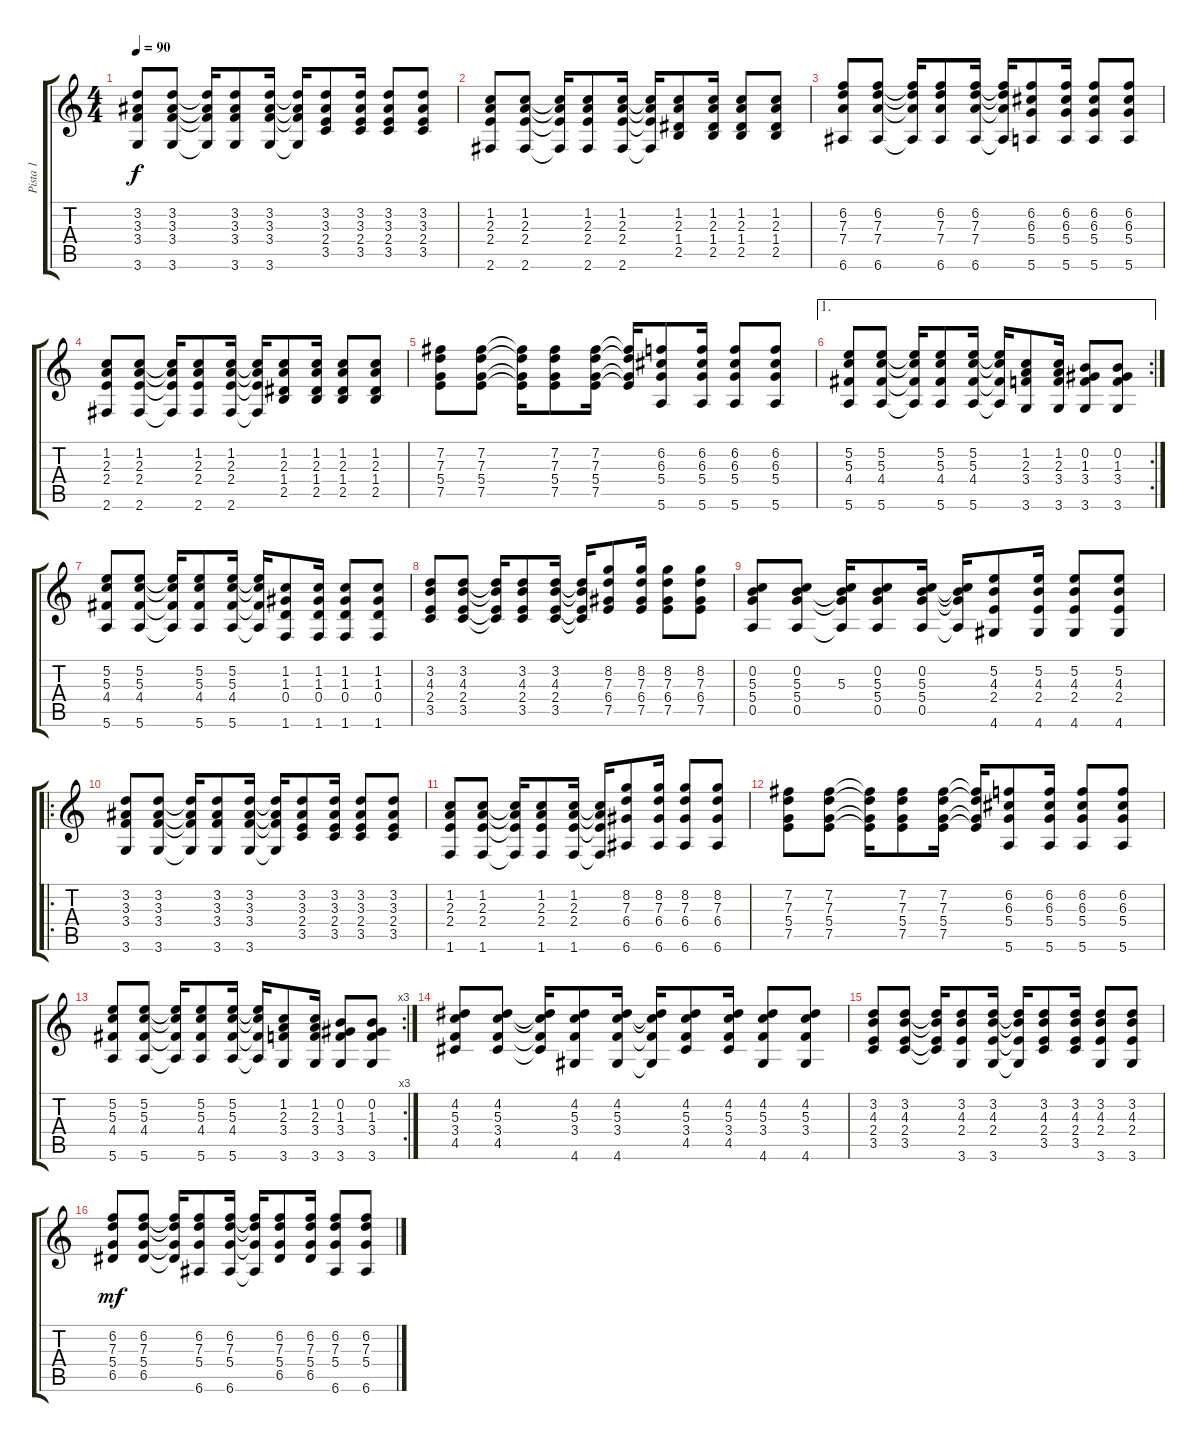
\track ("Pista 1" "Pista 1") {instrument acousticguitarsteel}
\staff {score tabs}
\tuning (E4 B3 G3 D3 A2 E2) {hide}
\ts (4 4)
\tempo 90
\clef g2
\ks c
(3.2 3.3 3.4 3.6).8{dy f} (3.2 3.3 3.4 3.6).8 (3.2{t} 3.3{t} 3.4{t} 3.6{t}).16 (3.2 3.3 3.4 3.6).8 (3.2 3.3 3.4 3.6).16 (3.2{t} 3.3{t} 3.4{t} 3.6{t}).16 (3.2 3.3 2.4 3.5).8 (3.2 3.3 2.4 3.5).16 (3.2 3.3 2.4 3.5).8 (3.2 3.3 2.4 3.5).8 |
(1.2 2.3 2.4 2.6).8 (1.2 2.3 2.4 2.6).8 (1.2{t} 2.3{t} 2.4{t} 2.6{t}).16 (1.2 2.3 2.4 2.6).8 (1.2 2.3 2.4 2.6).16 (1.2{t} 2.3{t} 2.4{t} 2.6{t}).16 (1.2 2.3 1.4 2.5).8 (1.2 2.3 1.4 2.5).16 (1.2 2.3 1.4 2.5).8 (1.2 2.3 1.4 2.5).8 |
(6.2 7.3 7.4 6.6).8 (6.2 7.3 7.4 6.6).8 (6.2{t} 7.3{t} 7.4{t} 6.6{t}).16 (6.2 7.3 7.4 6.6).8 (6.2 7.3 7.4 6.6).16 (6.2{t} 7.3{t} 7.4{t} 6.6{t}).16 (6.2 6.3 5.4 5.6).8 (6.2 6.3 5.4 5.6).16 (6.2 6.3 5.4 5.6).8 (6.2 6.3 5.4 5.6).8 |
(1.2 2.3 2.4 2.6).8 (1.2 2.3 2.4 2.6).8 (1.2{t} 2.3{t} 2.4{t} 2.6{t}).16 (1.2 2.3 2.4 2.6).8 (1.2 2.3 2.4 2.6).16 (1.2{t} 2.3{t} 2.4{t} 2.6{t}).16 (1.2 2.3 1.4 2.5).8 (1.2 2.3 1.4 2.5).16 (1.2 2.3 1.4 2.5).8 (1.2 2.3 1.4 2.5).8 |
(7.2 7.3 5.4 7.5).8 (7.2 7.3 5.4 7.5).8 (7.2{t} 7.3{t} 5.4{t} 7.5{t}).16 (7.2 7.3 5.4 7.5).8 (7.2 7.3 5.4 7.5).16 (7.2{t} 7.3{t} 5.4{t} 7.5{t}).16 (6.2 6.3 5.4 5.6).8 (6.2 6.3 5.4 5.6).16 (6.2 6.3 5.4 5.6).8 (6.2 6.3 5.4 5.6).8 |
\ae 1
\rc 2
(5.2 5.3 4.4 5.6).8 (5.2 5.3 4.4 5.6).8 (5.2{t} 5.3{t} 4.4{t} 5.6{t}).16 (5.2 5.3 4.4 5.6).8 (5.2 5.3 4.4 5.6).16 (5.2{t} 5.3{t} 4.4{t} 5.6{t}).16 (1.2 2.3 3.4 3.6).8 (1.2 2.3 3.4 3.6).16 (0.2 1.3 3.4 3.6).8 (0.2 1.3 3.4 3.6).8 |
(5.2 5.3 4.4 5.6).8 (5.2 5.3 4.4 5.6).8 (5.2{t} 5.3{t} 4.4{t} 5.6{t}).16 (5.2 5.3 4.4 5.6).8 (5.2 5.3 4.4 5.6).16 (5.2{t} 5.3{t} 4.4{t} 5.6{t}).16 (1.2 1.3 0.4 1.6).8 (1.2 1.3 0.4 1.6).16 (1.2 1.3 0.4 1.6).8 (1.2 1.3 0.4 1.6).8 |
(3.2 4.3 2.4 3.5).8 (3.2 4.3 2.4 3.5).8 (3.2{t} 4.3{t} 2.4{t} 3.5{t}).16 (3.2 4.3 2.4 3.5).8 (3.2 4.3 2.4 3.5).16 (3.2{t} 4.3{t} 2.4{t} 3.5{t}).16 (8.2 7.3 6.4 7.5).8 (8.2 7.3 6.4 7.5).16 (8.2 7.3 6.4 7.5).8 (8.2 7.3 6.4 7.5).8 |
(0.2 5.3 5.4 0.5).8 (0.2 5.3 5.4 0.5).8 (0.2{t} 5.3 5.4{t} 0.5{t}).16 (0.2 5.3 5.4 0.5).8 (0.2 5.3 5.4 0.5).16 (0.2{t} 5.3{t} 5.4{t} 0.5{t}).16 (5.2 4.3 2.4 4.6).8 (5.2 4.3 2.4 4.6).16 (5.2 4.3 2.4 4.6).8 (5.2 4.3 2.4 4.6).8 |
\ro
(3.2 3.3 3.4 3.6).8 (3.2 3.3 3.4 3.6).8 (3.2{t} 3.3{t} 3.4{t} 3.6{t}).16 (3.2 3.3 3.4 3.6).8 (3.2 3.3 3.4 3.6).16 (3.2{t} 3.3{t} 3.4{t} 3.6{t}).16 (3.2 3.3 2.4 3.5).8 (3.2 3.3 2.4 3.5).16 (3.2 3.3 2.4 3.5).8 (3.2 3.3 2.4 3.5).8 |
(1.2 2.3 2.4 1.6).8 (1.2 2.3 2.4 1.6).8 (1.2{t} 2.3{t} 2.4{t} 1.6{t}).16 (1.2 2.3 2.4 1.6).8 (1.2 2.3 2.4 1.6).16 (1.2{t} 2.3{t} 2.4{t} 1.6{t}).16 (8.2 7.3 6.4 6.6).8 (8.2 7.3 6.4 6.6).16 (8.2 7.3 6.4 6.6).8 (8.2 7.3 6.4 6.6).8 |
(7.2 7.3 5.4 7.5).8 (7.2 7.3 5.4 7.5).8 (7.2{t} 7.3{t} 5.4{t} 7.5{t}).16 (7.2 7.3 5.4 7.5).8 (7.2 7.3 5.4 7.5).16 (7.2{t} 7.3{t} 5.4{t} 7.5{t}).16 (6.2 6.3 5.4 5.6).8 (6.2 6.3 5.4 5.6).16 (6.2 6.3 5.4 5.6).8 (6.2 6.3 5.4 5.6).8 |
\rc 3
(5.2 5.3 4.4 5.6).8 (5.2 5.3 4.4 5.6).8 (5.2{t} 5.3{t} 4.4{t} 5.6{t}).16 (5.2 5.3 4.4 5.6).8 (5.2 5.3 4.4 5.6).16 (5.2{t} 5.3{t} 4.4{t} 5.6{t}).16 (1.2 2.3 3.4 3.6).8 (1.2 2.3 3.4 3.6).16 (0.2 1.3 3.4 3.6).8 (0.2 1.3 3.4 3.6).8 |
(4.2 5.3 3.4 4.5).8 (4.2 5.3 3.4 4.5).8 (4.2{t} 5.3{t} 3.4{t} 4.5{t}).16 (4.2 5.3 3.4 4.6).8 (4.2 5.3 3.4 4.6).16 (4.2{t} 5.3{t} 3.4{t} 4.6{t}).16 (4.2 5.3 3.4 4.5).8 (4.2 5.3 3.4 4.5).16 (4.2 5.3 3.4 4.6).8 (4.2 5.3 3.4 4.6).8 |
(3.2 4.3 2.4 3.5).8 (3.2 4.3 2.4 3.5).8 (3.2{t} 4.3{t} 2.4{t} 3.5{t}).16 (3.2 4.3 2.4 3.6).8 (3.2 4.3 2.4 3.6).16 (3.2{t} 4.3{t} 2.4{t} 3.6{t}).16 (3.2 4.3 2.4 3.5).8 (3.2 4.3 2.4 3.5).16 (3.2 4.3 2.4 3.6).8 (3.2 4.3 2.4 3.6).8 |
(6.2 7.3 5.4 6.5).8{dy mf} (6.2 7.3 5.4 6.5).8 (6.2{t} 7.3{t} 5.4{t} 6.5{t}).16 (6.2 7.3 5.4 6.6).8 (6.2 7.3 5.4 6.6).16 (6.2{t} 7.3{t} 5.4{t} 6.6{t}).16 (6.2 7.3 5.4 6.5).8 (6.2 7.3 5.4 6.5).16 (6.2 7.3 5.4 6.6).8 (6.2 7.3 5.4 6.6).8
